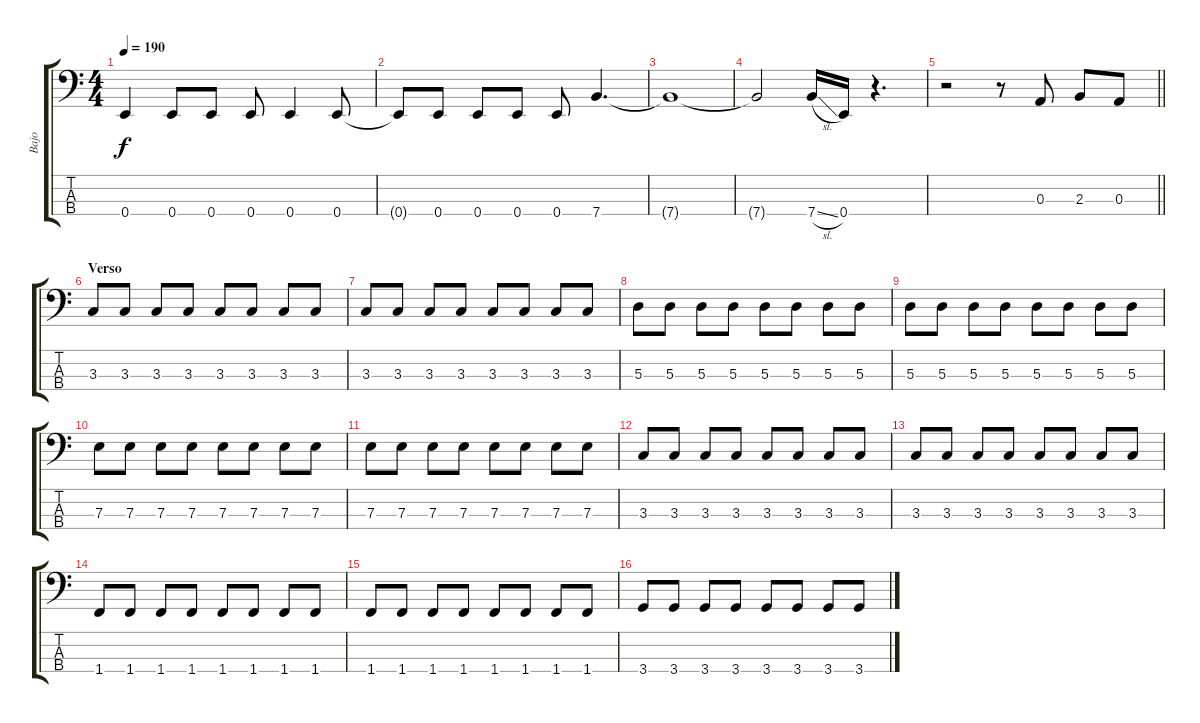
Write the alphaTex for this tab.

\track ("Bajo" "Bajo") {instrument electricbasspick}
\staff {score tabs}
\tuning (G2 D2 A1 E1) {hide}
\ts (4 4)
\tempo 190
\clef f4
\ks c
0.4.4{dy f} 0.4.8 0.4.8 0.4.8 0.4.4 0.4.8 |
0.4{t}.8 0.4.8 0.4.8 0.4.8 0.4.8 7.4.4{d} |
7.4{t}.1 |
7.4{t}.2 7.4{sl}.16 0.4.16 r.4{d} |
\barLineRight lightlight
r.2 r.8 0.3.8 2.3.8 0.3.8 |
\section ("" "Verso")
3.3.8 3.3.8 3.3.8 3.3.8 3.3.8 3.3.8 3.3.8 3.3.8 |
3.3.8 3.3.8 3.3.8 3.3.8 3.3.8 3.3.8 3.3.8 3.3.8 |
5.3.8 5.3.8 5.3.8 5.3.8 5.3.8 5.3.8 5.3.8 5.3.8 |
5.3.8 5.3.8 5.3.8 5.3.8 5.3.8 5.3.8 5.3.8 5.3.8 |
7.3.8 7.3.8 7.3.8 7.3.8 7.3.8 7.3.8 7.3.8 7.3.8 |
7.3.8 7.3.8 7.3.8 7.3.8 7.3.8 7.3.8 7.3.8 7.3.8 |
3.3.8 3.3.8 3.3.8 3.3.8 3.3.8 3.3.8 3.3.8 3.3.8 |
3.3.8 3.3.8 3.3.8 3.3.8 3.3.8 3.3.8 3.3.8 3.3.8 |
1.4.8 1.4.8 1.4.8 1.4.8 1.4.8 1.4.8 1.4.8 1.4.8 |
1.4.8 1.4.8 1.4.8 1.4.8 1.4.8 1.4.8 1.4.8 1.4.8 |
3.4.8 3.4.8 3.4.8 3.4.8 3.4.8 3.4.8 3.4.8 3.4.8
